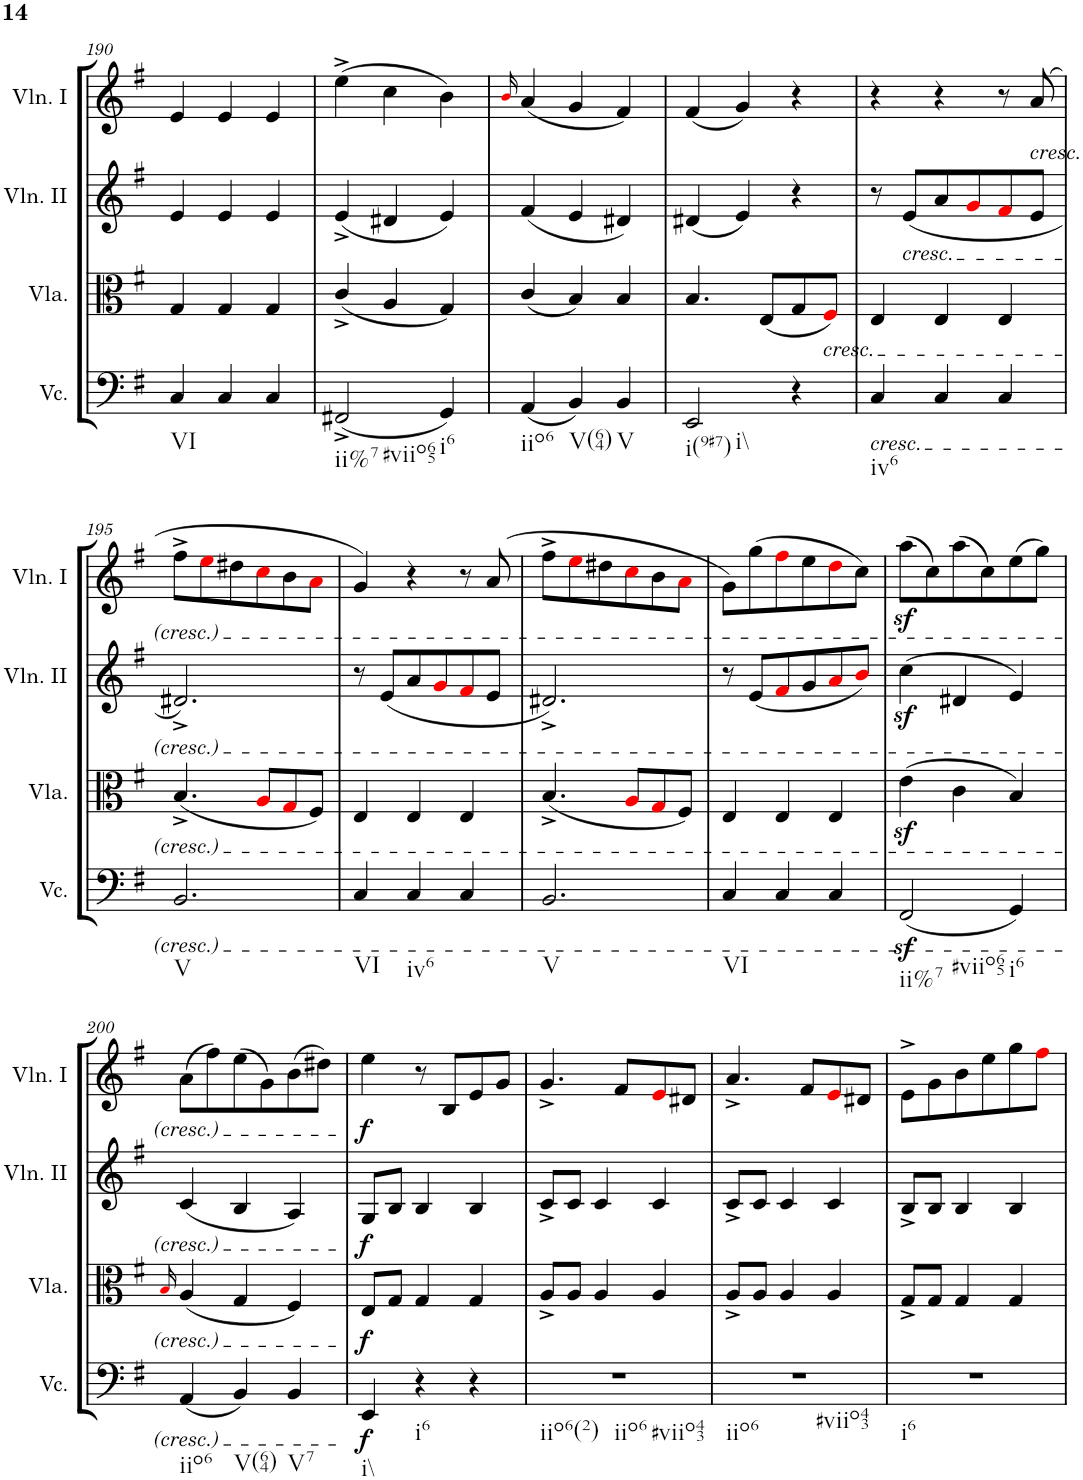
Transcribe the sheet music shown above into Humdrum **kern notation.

**kern	**dynam	**kern	**dynam	**kern	**dynam	**kern	**dynam
*part4	*part4	*part3	*part3	*part2	*part2	*part1	*part1
*staff4	*staff4	*staff3	*staff3	*staff2	*staff2	*staff1	*staff1
*I"Violoncello	*	*I"Viola	*	*I"Violino II	*	*I"Violino I	*
*I'Vc.	*	*I'Vla.	*	*I'Vln. II	*	*I'Vln. I	*
!!LO:PB:g=z
*clefF4	*	*clefC3	*	*clefG2	*	*clefG2	*
*k[f#]	*	*k[f#]	*	*k[f#]	*	*k[f#]	*
*M3/4	*	*M3/4	*	*M3/4	*	*M3/4	*
=190	=190	=190	=190	=190	=190	=190	=190
!LO:TX:b:t=VI	!	!	!	!	!	!	!
4C/	.	4G/	.	4e/	.	4e/	.
4C/	.	4G/	.	4e/	.	4e/	.
4C/	.	4G/	.	4e/	.	4e/	.
=191	=191	=191	=191	=191	=191	=191	=191
!LO:TX:b:t=ii%7	!	!	!	!	!	!	!
!LO:TX:b:t=#viio65	!	!	!	!	!	!	!
(2FF#X^/	.	(4c^/	.	(4e^/	.	(4ee^\	.
.	.	4A/	.	4d#X/	.	4cc\	.
!LO:TX:b:t=i6	!	!	!	!	!	!	!
4GG/)	.	4G/)	.	4e/)	.	4b\)	.
=192	=192	=192	=192	=192	=192	=192	=192
.	.	.	.	.	.	16qbi/	.
!LO:TX:b:t=iio6	!	!	!	!	!	!	!
(4AA/	.	(4c/	.	(4f#/	.	(4a/	.
!LO:TX:b:t=V(64)	!	!	!	!	!	!	!
4BB/)	.	4B/)	.	4e/	.	4g/	.
!LO:TX:b:t=V	!	!	!	!	!	!	!
4BB/	.	4B/	.	4d#X/)	.	4f#/)	.
=193	=193	=193	=193	=193	=193	=193	=193
!LO:TX:b:t=i(9#7)	!	!	!	!	!	!	!
!LO:TX:b:t=i\\	!	!	!	!	!	!	!
2EE/	.	4.B/	.	(4d#X/	.	(4f#/	.
.	.	.	.	4e/)	.	4g/)	.
.	.	(8E/L	.	.	.	.	.
4r	.	8G/	.	4r	.	4r	.
!	!	!LO:TX:b:i:t=cresc.	!	!	!	!	!
.	.	8F#i/J)	.	.	.	.	.
=194	=194	=194	=194	=194	=194	=194	=194
!LO:TX:b:i:t=cresc.	!	!	!	!	!	!	!
!LO:TX:b:t=iv6	!	!	!	!	!	!	!
4C/	.	4E/	.	8r	.	4r	.
!	!	!	!	!LO:TX:b:i:t=cresc.	!	!	!
.	.	.	.	(8e/L	.	.	.
4C/	.	4E/	.	8a/	.	4r	.
.	.	.	.	8gi/	.	.	.
4C/	.	4E/	.	8f#i/	.	8r	.
!	!	!	!	!	!	!LO:TX:b:i:t=cresc.	!
.	.	.	.	8e/J	.	(8a/	.
!!LO:LB:g=z
=195	=195	=195	=195	=195	=195	=195	=195
!LO:TX:b:t=V	!	!	!	!	!	!	!
2.BB/	.	(4.B^/	.	2.d#X^/)	.	8ff#^\L	.
.	.	.	.	.	.	8eei\	.
.	.	.	.	.	.	8dd#X\	.
.	.	8Ai/L	.	.	.	8cci\	.
.	.	8Gi/	.	.	.	8b\	.
.	.	8F#/J)	.	.	.	8ai\J	.
=196	=196	=196	=196	=196	=196	=196	=196
!LO:TX:b:t=VI	!	!	!	!	!	!	!
4C/	.	4E/	.	8r	.	4g/)	.
.	.	.	.	(8e/L	.	.	.
!LO:TX:b:t=iv6	!	!	!	!	!	!	!
4C/	.	4E/	.	8a/	.	4r	.
.	.	.	.	8gi/	.	.	.
4C/	.	4E/	.	8f#i/	.	8r	.
.	.	.	.	8e/J	.	(8a/	.
=197	=197	=197	=197	=197	=197	=197	=197
!LO:TX:b:t=V	!	!	!	!	!	!	!
2.BB/	.	(4.B^/	.	2.d#X^/)	.	8ff#^\L	.
.	.	.	.	.	.	8eei\	.
.	.	.	.	.	.	8dd#X\	.
.	.	8Ai/L	.	.	.	8cci\	.
.	.	8Gi/	.	.	.	8b\	.
.	.	8F#/J)	.	.	.	8ai\J	.
=198	=198	=198	=198	=198	=198	=198	=198
!LO:TX:b:t=VI	!	!	!	!	!	!	!
4C/	.	4E/	.	8r	.	8g\L)	.
.	.	.	.	(8e/L	.	(8gg\	.
4C/	.	4E/	.	8f#i/	.	8ff#i\	.
.	.	.	.	8g/	.	8ee\	.
4C/	.	4E/	.	8ai/	.	8ddi\	.
.	.	.	.	8bi/J)	.	8cc\J)	.
=199	=199	=199	=199	=199	=199	=199	=199
!LO:TX:b:t=ii%7	!	!	!	!	!	!	!
!LO:TX:b:t=#viio65	!	!	!	!	!	!	!
(2FF#z</	.	(4ez<\	.	(4ccz<\	.	(8aaz<\L	.
.	.	.	.	.	.	8cc\)	.
.	.	4c\	.	4d#X/	.	(8aa\	.
.	.	.	.	.	.	8cc\)	.
!LO:TX:b:t=i6	!	!	!	!	!	!	!
4GG/)	.	4B/)	.	4e/)	.	(8ee\	.
.	.	.	.	.	.	8gg\J)	.
!!LO:LB:g=z
=200	=200	=200	=200	=200	=200	=200	=200
.	.	16qBi/	.	.	.	.	.
!LO:TX:b:t=iio6	!	!	!	!	!	!	!
(4AA/	.	(4A/	.	(4c/	.	(8a\L	.
.	.	.	.	.	.	8ff#\)	.
!LO:TX:b:t=V(64)	!	!	!	!	!	!	!
4BB/)	.	4G/	.	4B/	.	(8ee\	.
.	.	.	.	.	.	8g\)	.
!LO:TX:b:t=V7	!	!	!	!	!	!	!
4BB/	.	4F#/)	.	4A/)	.	(8b\	.
.	.	.	.	.	.	8dd#X\J)	.
=201	=201	=201	=201	=201	=201	=201	=201
!LO:TX:b:t=i\\	!	!	!	!	!	!	!
!	!LO:DY:b	!	!LO:DY:b	!	!LO:DY:b	!	!LO:DY:b
4EE/	f	8E/L	f	8G/L	f	4ee\	f
.	.	8G/J	.	8B/J	.	.	.
!LO:TX:b:t=i6	!	!	!	!	!	!	!
4r	.	4G/	.	4B/	.	8r	.
.	.	.	.	.	.	8B/L	.
4r	.	4G/	.	4B/	.	8e/	.
.	.	.	.	.	.	8g/J	.
=202	=202	=202	=202	=202	=202	=202	=202
!LO:TX:b:t=iio6(2)	!	!	!	!	!	!	!
!LO:TX:b:t=iio6	!	!	!	!	!	!	!
!LO:TX:b:t=#viio43	!	!	!	!	!	!	!
2.r	.	8A^/L	.	8c^/L	.	4.g^/	.
.	.	8A/J	.	8c/J	.	.	.
.	.	4A/	.	4c/	.	.	.
.	.	.	.	.	.	8f#/L	.
.	.	4A/	.	4c/	.	8ei/	.
.	.	.	.	.	.	8d#X/J	.
=203	=203	=203	=203	=203	=203	=203	=203
!LO:TX:b:t=iio6	!	!	!	!	!	!	!
!LO:TX:b:t=#viio43	!	!	!	!	!	!	!
2.r	.	8A^/L	.	8c^/L	.	4.a^/	.
.	.	8A/J	.	8c/J	.	.	.
.	.	4A/	.	4c/	.	.	.
.	.	.	.	.	.	8f#/L	.
.	.	4A/	.	4c/	.	8ei/	.
.	.	.	.	.	.	8d#X/J	.
=204	=204	=204	=204	=204	=204	=204	=204
!LO:TX:b:t=i6	!	!	!	!	!	!	!
2.r	.	8G^/L	.	8B^/L	.	8e^\L	.
.	.	8G/J	.	8B/J	.	8g\	.
.	.	4G/	.	4B/	.	8b\	.
.	.	.	.	.	.	8ee\	.
.	.	4G/	.	4B/	.	8gg\	.
.	.	.	.	.	.	8ff#i\J	.
=	=	=	=	=	=	=	=
*-	*-	*-	*-	*-	*-	*-	*-
